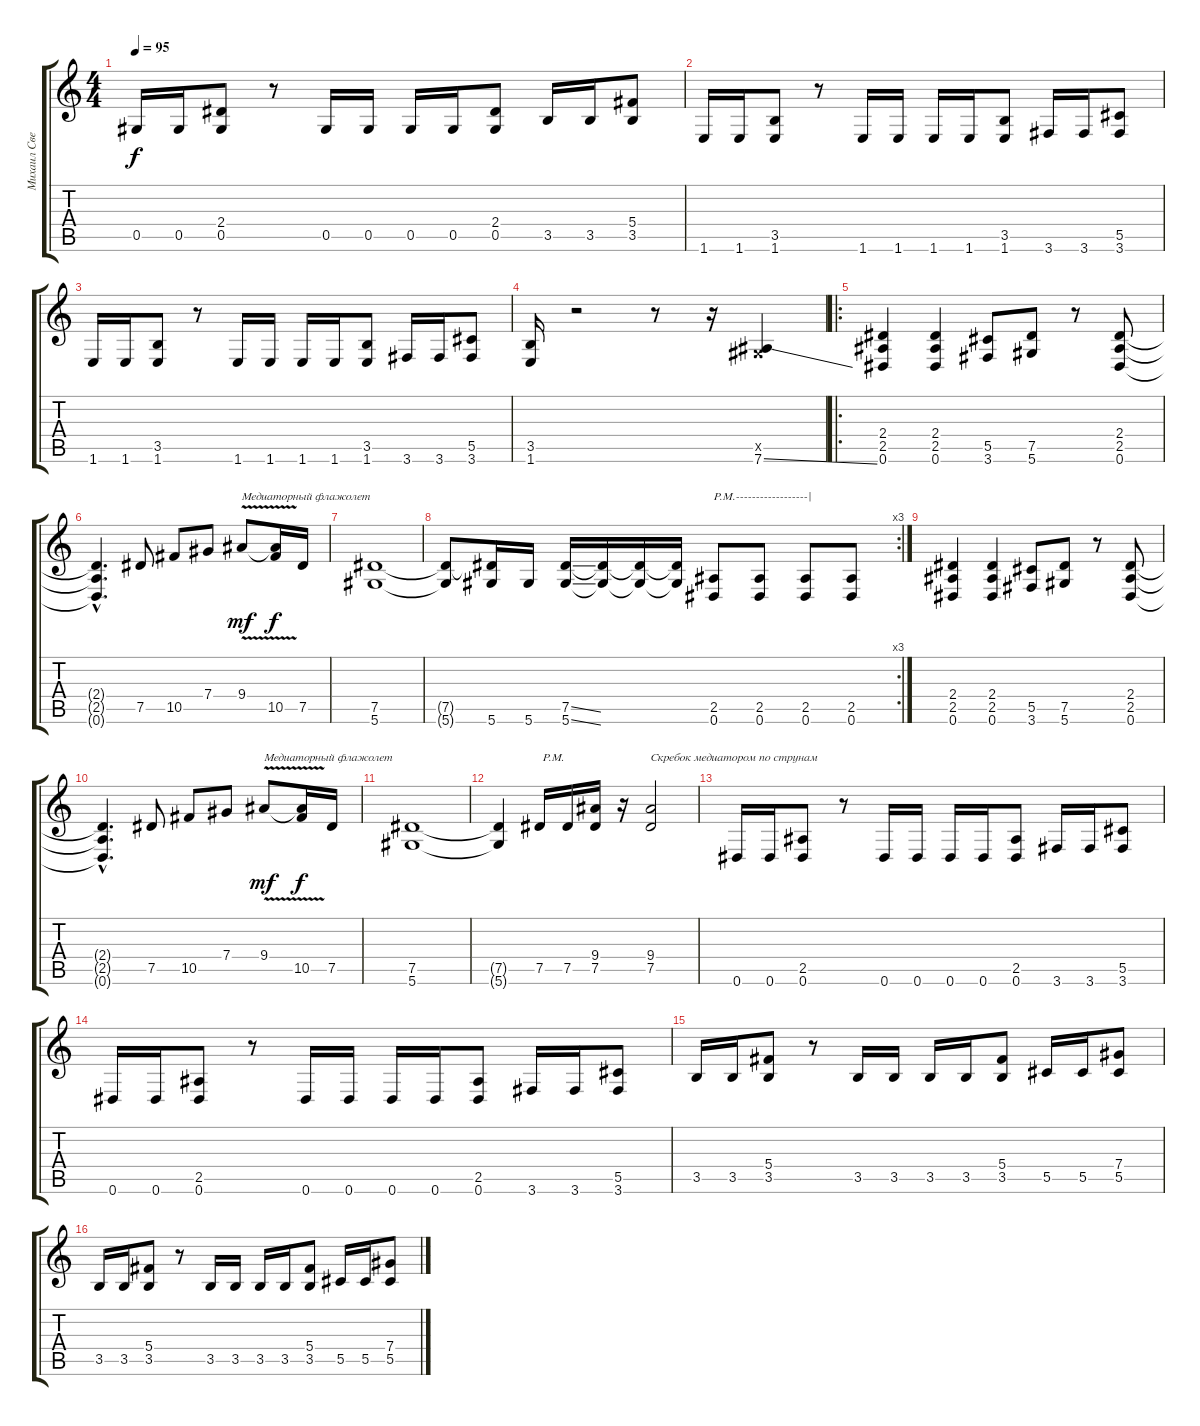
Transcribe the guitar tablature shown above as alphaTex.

\track ("Михаил Светлов" "Михаил Све") {instrument distortionguitar}
\staff {score tabs}
\tuning (Eb4 Bb3 Gb3 Db3 Ab2 Eb2) {hide}
\ts (4 4)
\tempo 95
\clef g2
\ks c
0.5.16{dy f} 0.5.16 (2.4 0.5).8 r.8 0.5.16 0.5.16 0.5.16 0.5.16 (2.4 0.5).8 3.5.16 3.5.16 (5.4 3.5).8 |
1.6.16 1.6.16 (3.5 1.6).8 r.8 1.6.16 1.6.16 1.6.16 1.6.16 (3.5 1.6).8 3.6.16 3.6.16 (5.5 3.6).8 |
1.6.16 1.6.16 (3.5 1.6).8 r.8 1.6.16 1.6.16 1.6.16 1.6.16 (3.5 1.6).8 3.6.16 3.6.16 (5.5 3.6).8 |
(3.5 1.6).16 r.2 r.8 r.16 (0.5{x} 7.6{ss}).4 |
\ro
(2.4 2.5 0.6).4 (2.4 2.5 0.6).4 (5.5 3.6).8 (7.5 5.6).8 r.8 (2.4 2.5 0.6).8 |
(2.4{hac t} 2.5{hac t} 0.6{hac t}).4{d} 7.5.8 10.5.8 7.4.8 9.4{v}.8{txt "Медиаторный флажолет" dy mf} (9.4{t} 10.5).16{dy f} 7.5.16 |
(7.5 5.6).1 |
\rc 3
(7.5{t} 5.6{t}).8 (7.5{t} 5.6).16 5.6.16 (7.5{ss} 5.6{ss}).16 (7.5{t} 5.6{t}).16 (7.5{t} 5.6{t}).16 (7.5{t} 5.6{t}).16 (2.5 0.6).8{txt "P.M.------------------|"} (2.5 0.6).8 (2.5 0.6).8 (2.5 0.6).8 |
(2.4 2.5 0.6).4 (2.4 2.5 0.6).4 (5.5 3.6).8 (7.5 5.6).8 r.8 (2.4 2.5 0.6).8 |
(2.4{hac t} 2.5{hac t} 0.6{hac t}).4{d} 7.5.8 10.5.8 7.4.8 9.4{v}.8{txt "Медиаторный флажолет" dy mf} (9.4{t} 10.5).16{dy f} 7.5.16 |
(7.5 5.6).1 |
(7.5{t} 5.6{t}).4 7.5.16{txt " P.M."} 7.5.16 (9.4 7.5).16 r.16 (9.4 7.5).2{txt "Скребок медиатором по струнам"} |
0.6.16 0.6.16 (2.5 0.6).8 r.8 0.6.16 0.6.16 0.6.16 0.6.16 (2.5 0.6).8 3.6.16 3.6.16 (5.5 3.6).8 |
0.6.16 0.6.16 (2.5 0.6).8 r.8 0.6.16 0.6.16 0.6.16 0.6.16 (2.5 0.6).8 3.6.16 3.6.16 (5.5 3.6).8 |
3.5.16 3.5.16 (5.4 3.5).8 r.8 3.5.16 3.5.16 3.5.16 3.5.16 (5.4 3.5).8 5.5.16 5.5.16 (7.4 5.5).8 |
3.5.16 3.5.16 (5.4 3.5).8 r.8 3.5.16 3.5.16 3.5.16 3.5.16 (5.4 3.5).8 5.5.16 5.5.16 (7.4 5.5).8
